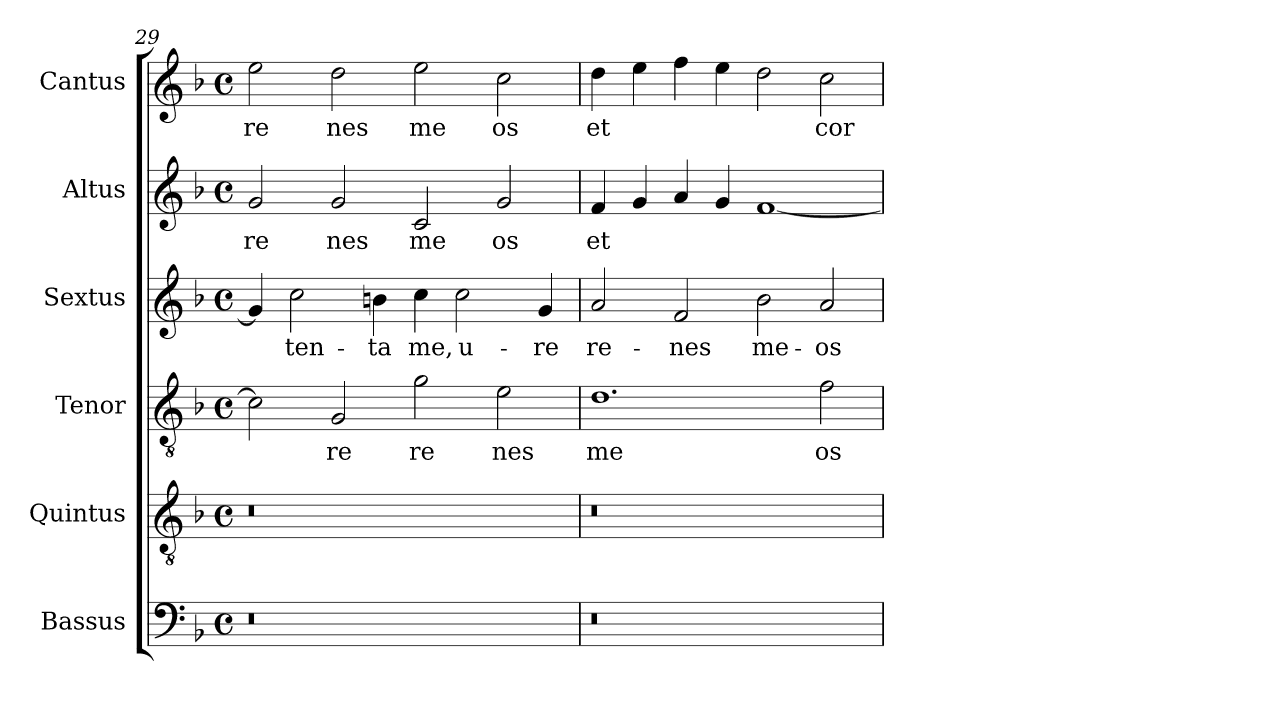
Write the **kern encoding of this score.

**kern	**kern	**kern	**text	**kern	**text	**kern	**text	**kern	**text
*part6	*part5	*part4	*part4	*part3	*part3	*part2	*part2	*part1	*part1
*staff6	*staff5	*staff4	*staff4	*staff3	*staff3	*staff2	*staff2	*staff1	*staff1
*I"Bassus	*I"Quintus	*I"Tenor	*	*I"Sextus	*	*I"Altus	*	*I"Cantus	*
*clefF4	*clefGv2	*clefGv2	*	*clefG2	*	*clefG2	*	*clefG2	*
*k[b-]	*k[b-]	*k[b-]	*	*k[b-]	*	*k[b-]	*	*k[b-]	*
*F:	*F:	*F:	*	*F:	*	*F:	*	*F:	*
*M4/4	*M4/4	*M4/4	*	*M4/4	*	*M4/4	*	*M4/4	*
*met(c)	*met(c)	*met(c)	*	*met(c)	*	*met(c)	*	*met(c)	*
=29	=29	=29	=29	=29	=29	=29	=29	=29	=29
!	!	!	!	!	!	!	!LO:LY:b:cj	!	!LO:LY:b:cj
0r	0r	2c\]	.	4g/]	.	2g/	re	2ee\	re
!	!	!	!	!	!LO:LY:b:cj	!	!	!	!
.	.	.	.	2cc\	ten-	.	.	.	.
!	!	!	!LO:LY:b:cj	!	!	!	!LO:LY:b:cj	!	!LO:LY:b:cj
.	.	2G/	re	.	.	2g/	nes	2dd\	nes
!	!	!	!	!	!LO:LY:b:cj	!	!	!	!
.	.	.	.	4bn\	-ta	.	.	.	.
!	!	!	!LO:LY:b:cj	!	!LO:LY:b:cj	!	!LO:LY:b:cj	!	!LO:LY:b:cj
.	.	2g\	re	4cc\	me,	2c/	me	2ee\	me
!	!	!	!	!	!LO:LY:b:cj	!	!	!	!
.	.	.	.	2cc\	u-	.	.	.	.
!	!	!	!LO:LY:b:cj	!	!	!	!LO:LY:b:cj	!	!LO:LY:b:cj
.	.	2e\	nes	.	.	2g/	os	2cc\	os
!	!	!	!	!	!LO:LY:b:cj	!	!	!	!
.	.	.	.	4g/	-re	.	.	.	.
=30	=30	=30	=30	=30	=30	=30	=30	=30	=30
!	!	!	!LO:LY:b:cj	!	!LO:LY:b:cj	!	!LO:LY:b:cj	!	!LO:LY:b:cj
0r	0r	1.d	me	2a/	re-	4f/	et	4dd\	et
.	.	.	.	.	.	4g/	.	4ee\	.
!	!	!	!	!	!LO:LY:b:cj	!	!	!	!
.	.	.	.	2f/	-nes	4a/	.	4ff\	.
.	.	.	.	.	.	4g/	.	4ee\	.
!	!	!	!	!	!LO:LY:b:cj	!	!	!	!
.	.	.	.	2b-\	me-	[<1f	.	2dd\	.
!	!	!	!LO:LY:b:cj	!	!LO:LY:b:cj	!	!	!	!LO:LY:b:cj
.	.	2f\	os	2a/	-os	.	.	2cc\	cor
=	=	=	=	=	=	=	=	=	=
*-	*-	*-	*-	*-	*-	*-	*-	*-	*-
